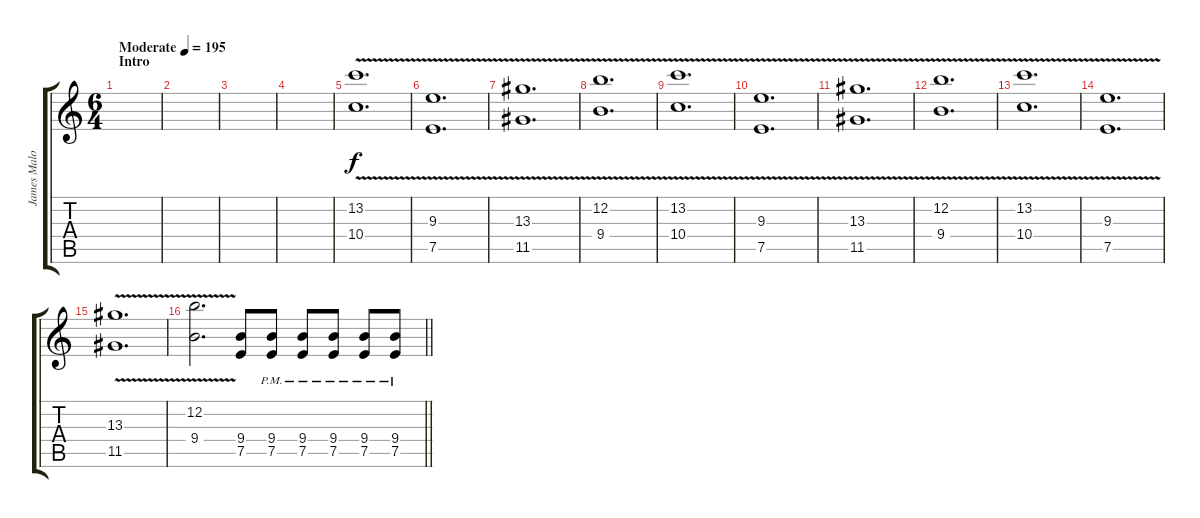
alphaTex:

\track ("James Malone Rhythm" "James Malo") {instrument distortionguitar}
\staff {score tabs}
\tuning (E4 B3 G3 D3 A2 E2) {hide}
\ts (6 4)
\section ("" "Intro")
\tempo (195 "Moderate")
\clef g2
\ks c
|
|
|
|
(13.2{v} 10.4{v}).1{d} |
(9.3{v} 7.5{v}).1{d} |
(13.3{v} 11.5{v}).1{d} |
(12.2{v} 9.4{v}).1{d} |
(13.2{v} 10.4{v}).1{d} |
(9.3{v} 7.5{v}).1{d} |
(13.3{v} 11.5{v}).1{d} |
(12.2{v} 9.4{v}).1{d} |
(13.2{v} 10.4{v}).1{d} |
(9.3{v} 7.5{v}).1{d} |
(13.3{v} 11.5{v}).1{d} |
\barLineRight lightlight
(12.2{v} 9.4{v}).2{d} (9.4 7.5).8{dy f} (9.4{pm} 7.5{pm}).8 (9.4{pm} 7.5{pm}).8 (9.4{pm} 7.5{pm}).8 (9.4{pm} 7.5{pm}).8 (9.4{pm} 7.5{pm}).8
